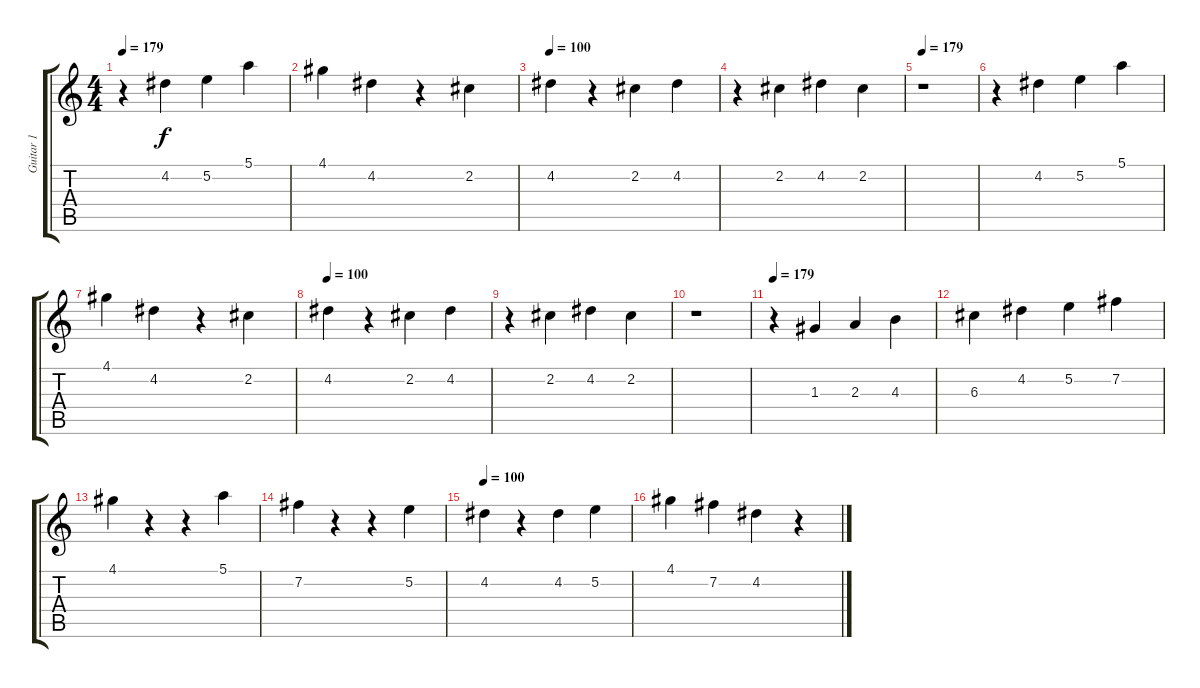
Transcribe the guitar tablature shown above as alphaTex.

\track ("Guitar 1" "Guitar 1") {instrument acousticguitarnylon}
\staff {score tabs}
\tuning (E4 B3 G3 D3 A2 E2) {hide}
\ts (4 4)
\tempo 179
\clef g2
\ks c
r.4{dy f instrument acousticguitarnylon} 4.2.4 5.2.4 5.1.4 |
4.1.4 4.2.4 r.4 2.2.4 |
\tempo 100
4.2.4 r.4 2.2.4 4.2.4 |
r.4 2.2.4 4.2.4 2.2.4 |
\tempo 179
r.1 |
r.4 4.2.4 5.2.4 5.1.4 |
4.1.4 4.2.4 r.4 2.2.4 |
\tempo 100
4.2.4 r.4 2.2.4 4.2.4 |
r.4 2.2.4 4.2.4 2.2.4 |
r.1 |
\tempo 179
r.4 1.3.4 2.3.4 4.3.4 |
6.3.4 4.2.4 5.2.4 7.2.4 |
4.1.4 r.4 r.4 5.1.4 |
7.2.4 r.4 r.4 5.2.4 |
\tempo 100
4.2.4 r.4 4.2.4 5.2.4 |
4.1.4 7.2.4 4.2.4 r.4
